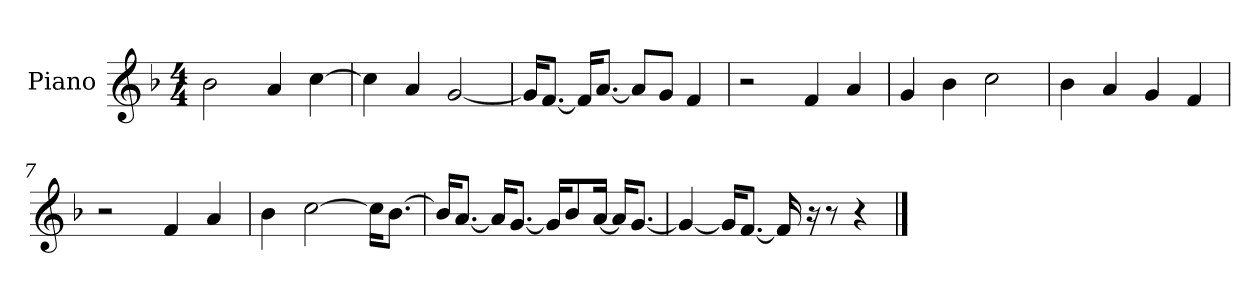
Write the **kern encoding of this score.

**kern
*part1
*staff1
*I"Piano
*I'P-no
*clefG2
*k[b-]
*M4/4
*MM90
=1
2b-\
4a/
[4cc\
=2
4cc\]
4a/
[2g/
=3
16g/KL]
[8.f/J
16f/KL]
[8.a/J
8a/L]
8g/J
4f/
=4
2r
4f/
4a/
=5
4g/
4b-\
2cc\
=6
4b-\
4a/
4g/
4f/
=7
2r
4f/
4a/
=8
4b-\
[2cc\
16cc\KL]
[8.b-\J
!!LO:LB:g=z
=9
16b-/KL]
[8.a/J
16a/KL]
[8.g/J
16g/KL]
8b-/
[16a/Jk
16a/KL]
[8.g/J
=10
4g/_
16g/KL]
[8.f/J
16f/]
16r
8r
4r
==
*-
